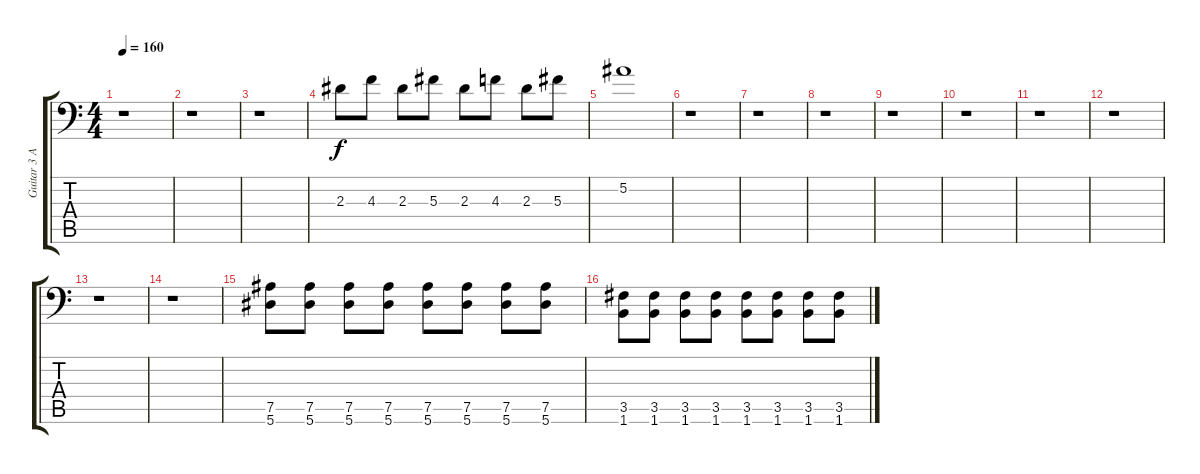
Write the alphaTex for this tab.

\track ("Guitar 3 A#" "Guitar 3 A") {instrument distortionguitar}
\staff {score tabs}
\tuning (Bb3 F3 Db3 Ab2 Eb2 Bb1) {hide}
\ts (4 4)
\tempo 160
\clef f4
\ks c
r.1{dy f} |
r.1 |
r.1 |
2.3.8 4.3.8 2.3.8 5.3.8 2.3.8 4.3.8 2.3.8 5.3.8 |
5.2.1 |
r.1 |
r.1 |
r.1 |
r.1 |
r.1 |
r.1 |
r.1 |
r.1 |
r.1 |
(7.5 5.6).8 (7.5 5.6).8 (7.5 5.6).8 (7.5 5.6).8 (7.5 5.6).8 (7.5 5.6).8 (7.5 5.6).8 (7.5 5.6).8 |
(3.5 1.6).8 (3.5 1.6).8 (3.5 1.6).8 (3.5 1.6).8 (3.5 1.6).8 (3.5 1.6).8 (3.5 1.6).8 (3.5 1.6).8
